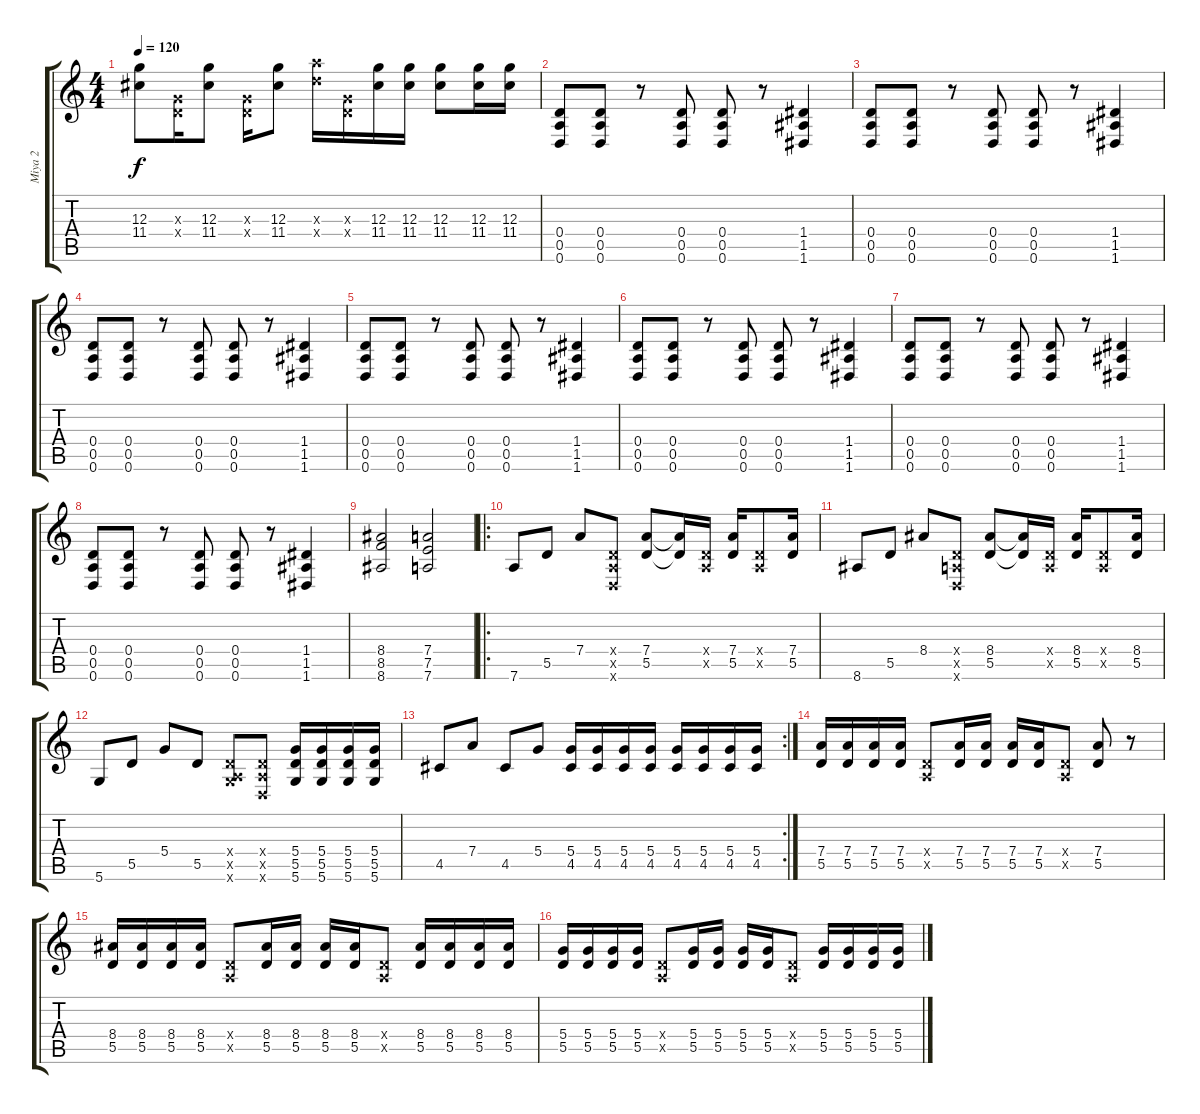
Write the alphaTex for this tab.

\track ("Miya 2" "Miya 2") {instrument electricguitarjazz}
\staff {score tabs}
\tuning (E4 B3 G3 D3 A2 D2) {hide}
\ts (4 4)
\tempo 120
\clef g2
\ks c
(12.3 11.4).8{dy f} (0.3{x} 0.4{x}).16 (12.3 11.4).8 (0.3{x} 0.4{x}).16 (12.3 11.4).8 (14.3{x} 12.4{x}).16 (0.3{x} 0.4{x}).16 (12.3 11.4).16 (12.3 11.4).16 (12.3 11.4).8 (12.3 11.4).16 (12.3 11.4).16 |
(0.4 0.5 0.6).8{volume 10 balance 6 instrument overdrivenguitar} (0.4 0.5 0.6).8 r.8 (0.4 0.5 0.6).8 (0.4 0.5 0.6).8 r.8 (1.4 1.5 1.6).4 |
(0.4 0.5 0.6).8 (0.4 0.5 0.6).8 r.8 (0.4 0.5 0.6).8 (0.4 0.5 0.6).8 r.8 (1.4 1.5 1.6).4 |
(0.4 0.5 0.6).8 (0.4 0.5 0.6).8 r.8 (0.4 0.5 0.6).8 (0.4 0.5 0.6).8 r.8 (1.4 1.5 1.6).4 |
(0.4 0.5 0.6).8 (0.4 0.5 0.6).8 r.8 (0.4 0.5 0.6).8 (0.4 0.5 0.6).8 r.8 (1.4 1.5 1.6).4 |
(0.4 0.5 0.6).8 (0.4 0.5 0.6).8 r.8 (0.4 0.5 0.6).8 (0.4 0.5 0.6).8 r.8 (1.4 1.5 1.6).4 |
(0.4 0.5 0.6).8 (0.4 0.5 0.6).8 r.8 (0.4 0.5 0.6).8 (0.4 0.5 0.6).8 r.8 (1.4 1.5 1.6).4 |
(0.4 0.5 0.6).8 (0.4 0.5 0.6).8 r.8 (0.4 0.5 0.6).8 (0.4 0.5 0.6).8 r.8 (1.4 1.5 1.6).4 |
(8.4 8.5 8.6).2 (7.4 7.5 7.6).2 |
\ro
7.6.8{volume 11 balance 8 instrument electricguitarjazz} 5.5.8 7.4.8 (0.4{x} 0.5{x} 0.6{x}).8 (7.4 5.5).8 (7.4{t} 5.5{t}).16 (0.4{x} 0.5{x}).16 (7.4 5.5).16 (0.4{x} 0.5{x}).8 (7.4 5.5).16 |
8.6.8 5.5.8 8.4.8 (0.4{x} 0.5{x} 0.6{x}).8 (8.4 5.5).8 (8.4{t} 5.5{t}).16 (0.4{x} 0.5{x}).16 (8.4 5.5).16 (0.4{x} 0.5{x}).8 (8.4 5.5).16 |
5.6.8 5.5.8 5.4.8 5.5.8 (0.4{x} 0.5{x} 5.6{x}).8 (0.4{x} 0.5{x} 0.6{x}).8 (5.4 5.5 5.6).16 (5.4 5.5 5.6).16 (5.4 5.5 5.6).16 (5.4 5.5 5.6).16 |
\rc 2
4.5.8 7.4.8 4.5.8 5.4.8 (5.4 4.5).16 (5.4 4.5).16 (5.4 4.5).16 (5.4 4.5).16 (5.4 4.5).16 (5.4 4.5).16 (5.4 4.5).16 (5.4 4.5).16 |
(7.4 5.5).16 (7.4 5.5).16 (7.4 5.5).16 (7.4 5.5).16 (0.4{x} 0.5{x}).8 (7.4 5.5).16 (7.4 5.5).16 (7.4 5.5).16 (7.4 5.5).16 (0.4{x} 0.5{x}).8 (7.4 5.5).8 r.8 |
(8.4 5.5).16 (8.4 5.5).16 (8.4 5.5).16 (8.4 5.5).16 (0.4{x} 0.5{x}).8 (8.4 5.5).16 (8.4 5.5).16 (8.4 5.5).16 (8.4 5.5).16 (0.4{x} 0.5{x}).8 (8.4 5.5).16 (8.4 5.5).16 (8.4 5.5).16 (8.4 5.5).16 |
(5.4 5.5).16 (5.4 5.5).16 (5.4 5.5).16 (5.4 5.5).16 (0.4{x} 0.5{x}).8 (5.4 5.5).16 (5.4 5.5).16 (5.4 5.5).16 (5.4 5.5).16 (0.4{x} 0.5{x}).8 (5.4 5.5).16 (5.4 5.5).16 (5.4 5.5).16 (5.4 5.5).16
